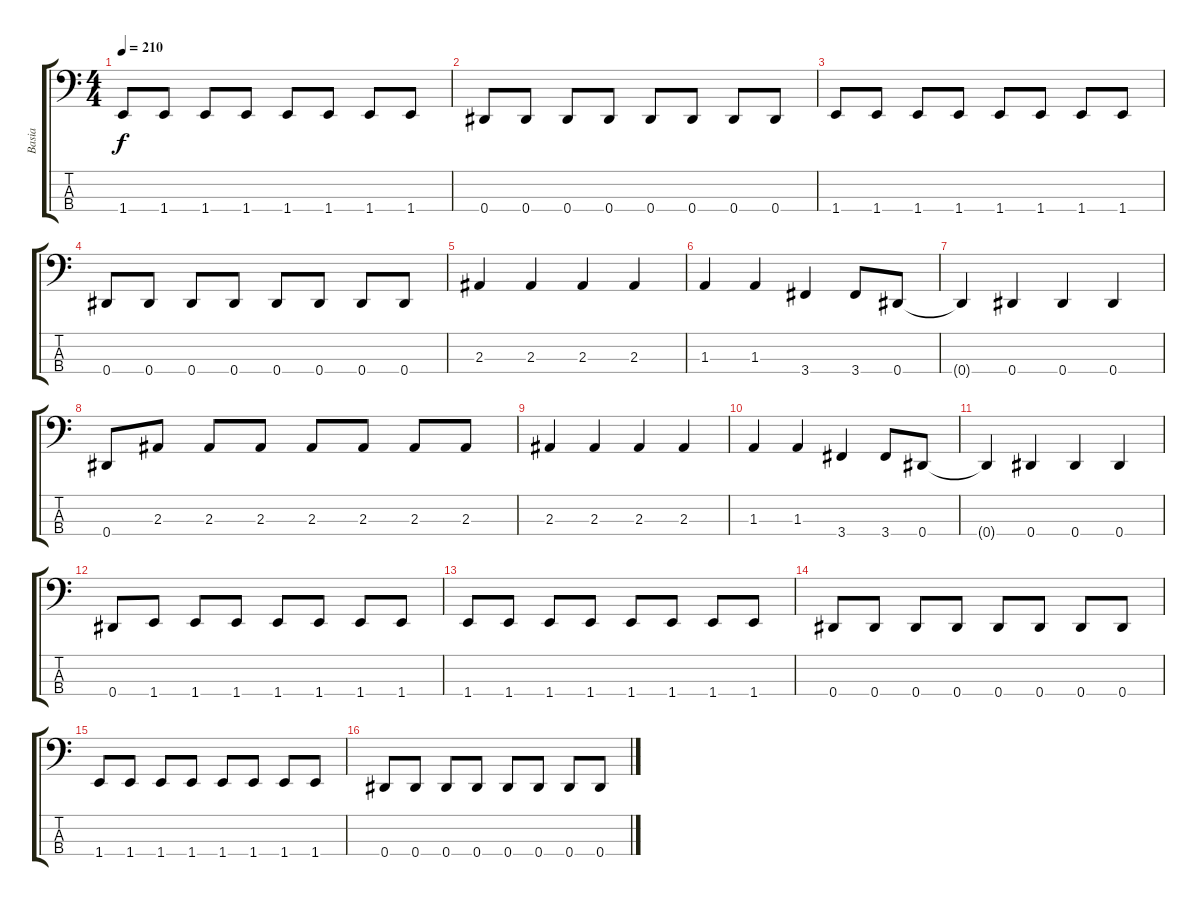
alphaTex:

\track ("Basia" "Basia") {instrument electricbasspick}
\staff {score tabs}
\tuning (Gb2 Db2 Ab1 Eb1) {hide}
\ts (4 4)
\tempo 210
\clef f4
\ks c
1.4.8{dy f} 1.4.8 1.4.8 1.4.8 1.4.8 1.4.8 1.4.8 1.4.8 |
0.4.8 0.4.8 0.4.8 0.4.8 0.4.8 0.4.8 0.4.8 0.4.8 |
1.4.8 1.4.8 1.4.8 1.4.8 1.4.8 1.4.8 1.4.8 1.4.8 |
0.4.8 0.4.8 0.4.8 0.4.8 0.4.8 0.4.8 0.4.8 0.4.8 |
2.3.4 2.3.4 2.3.4 2.3.4 |
1.3.4 1.3.4 3.4.4 3.4.8 0.4.8 |
0.4{t}.4 0.4.4 0.4.4 0.4.4 |
0.4.8 2.3.8 2.3.8 2.3.8 2.3.8 2.3.8 2.3.8 2.3.8 |
2.3.4 2.3.4 2.3.4 2.3.4 |
1.3.4 1.3.4 3.4.4 3.4.8 0.4.8 |
0.4{t}.4 0.4.4 0.4.4 0.4.4 |
0.4.8 1.4.8 1.4.8 1.4.8 1.4.8 1.4.8 1.4.8 1.4.8 |
1.4.8 1.4.8 1.4.8 1.4.8 1.4.8 1.4.8 1.4.8 1.4.8 |
0.4.8 0.4.8 0.4.8 0.4.8 0.4.8 0.4.8 0.4.8 0.4.8 |
1.4.8 1.4.8 1.4.8 1.4.8 1.4.8 1.4.8 1.4.8 1.4.8 |
0.4.8 0.4.8 0.4.8 0.4.8 0.4.8 0.4.8 0.4.8 0.4.8
